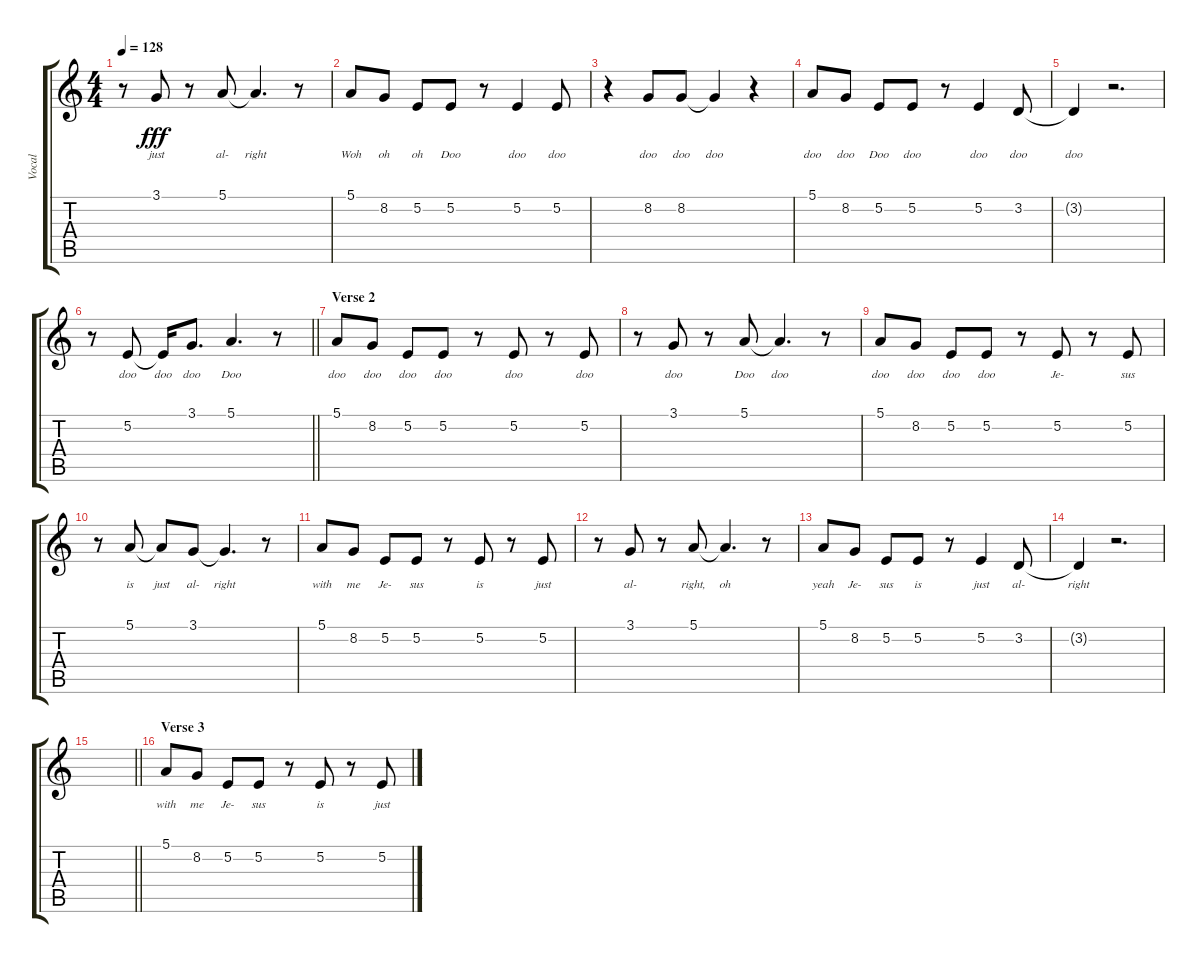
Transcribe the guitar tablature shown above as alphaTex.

\track ("Vocal" "Vocal") {instrument voiceoohs}
\staff {score tabs}
\tuning (E4 B3 G3 D3 A2 E2) {hide}
\ts (4 4)
\tempo 128
\clef g2
\ks c
r.8{dy fff} 3.1.8{lyrics (0 "just") lyrics (1 "") lyrics (2 "") lyrics (3 "") lyrics (4 "")} r.8 5.1.8{lyrics (0 "al-") lyrics (1 "") lyrics (2 "") lyrics (3 "") lyrics (4 "")} 5.1{t}.4{d lyrics (0 "right") lyrics (1 "") lyrics (2 "") lyrics (3 "") lyrics (4 "")} r.8 |
5.1.8{lyrics (0 "Woh") lyrics (1 "") lyrics (2 "") lyrics (3 "") lyrics (4 "")} 8.2.8{lyrics (0 "oh") lyrics (1 "") lyrics (2 "") lyrics (3 "") lyrics (4 "")} 5.2.8{lyrics (0 "oh") lyrics (1 "") lyrics (2 "") lyrics (3 "") lyrics (4 "")} 5.2.8{lyrics (0 "Doo") lyrics (1 "") lyrics (2 "") lyrics (3 "") lyrics (4 "")} r.8 5.2.4{lyrics (0 "doo") lyrics (1 "") lyrics (2 "") lyrics (3 "") lyrics (4 "")} 5.2.8{lyrics (0 "doo") lyrics (1 "") lyrics (2 "") lyrics (3 "") lyrics (4 "")} |
r.4 8.2.8{lyrics (0 "doo") lyrics (1 "") lyrics (2 "") lyrics (3 "") lyrics (4 "")} 8.2.8{lyrics (0 "doo") lyrics (1 "") lyrics (2 "") lyrics (3 "") lyrics (4 "")} 8.2{t}.4{lyrics (0 "doo") lyrics (1 "") lyrics (2 "") lyrics (3 "") lyrics (4 "")} r.4 |
5.1.8{lyrics (0 "doo") lyrics (1 "") lyrics (2 "") lyrics (3 "") lyrics (4 "")} 8.2.8{lyrics (0 "doo") lyrics (1 "") lyrics (2 "") lyrics (3 "") lyrics (4 "")} 5.2.8{lyrics (0 "Doo") lyrics (1 "") lyrics (2 "") lyrics (3 "") lyrics (4 "")} 5.2.8{lyrics (0 "doo") lyrics (1 "") lyrics (2 "") lyrics (3 "") lyrics (4 "")} r.8 5.2.4{lyrics (0 "doo") lyrics (1 "") lyrics (2 "") lyrics (3 "") lyrics (4 "")} 3.2.8{lyrics (0 "doo") lyrics (1 "") lyrics (2 "") lyrics (3 "") lyrics (4 "")} |
3.2{t}.4{lyrics (0 "doo") lyrics (1 "") lyrics (2 "") lyrics (3 "") lyrics (4 "")} r.2{d} |
\barLineRight lightlight
r.8 5.2.8{lyrics (0 "doo") lyrics (1 "") lyrics (2 "") lyrics (3 "") lyrics (4 "")} 5.2{t}.16{lyrics (0 "doo") lyrics (1 "") lyrics (2 "") lyrics (3 "") lyrics (4 "")} 3.1.8{d lyrics (0 "doo") lyrics (1 "") lyrics (2 "") lyrics (3 "") lyrics (4 "")} 5.1.4{d lyrics (0 "Doo") lyrics (1 "") lyrics (2 "") lyrics (3 "") lyrics (4 "")} r.8 |
\section ("" "Verse 2")
5.1.8{lyrics (0 "doo") lyrics (1 "") lyrics (2 "") lyrics (3 "") lyrics (4 "")} 8.2.8{lyrics (0 "doo") lyrics (1 "") lyrics (2 "") lyrics (3 "") lyrics (4 "")} 5.2.8{lyrics (0 "doo") lyrics (1 "") lyrics (2 "") lyrics (3 "") lyrics (4 "")} 5.2.8{lyrics (0 "doo") lyrics (1 "") lyrics (2 "") lyrics (3 "") lyrics (4 "")} r.8 5.2.8{lyrics (0 "doo") lyrics (1 "") lyrics (2 "") lyrics (3 "") lyrics (4 "")} r.8 5.2.8{lyrics (0 "doo") lyrics (1 "") lyrics (2 "") lyrics (3 "") lyrics (4 "")} |
r.8 3.1.8{lyrics (0 "doo") lyrics (1 "") lyrics (2 "") lyrics (3 "") lyrics (4 "")} r.8 5.1.8{lyrics (0 "Doo") lyrics (1 "") lyrics (2 "") lyrics (3 "") lyrics (4 "")} 5.1{t}.4{d lyrics (0 "doo") lyrics (1 "") lyrics (2 "") lyrics (3 "") lyrics (4 "")} r.8 |
5.1.8{lyrics (0 "doo") lyrics (1 "") lyrics (2 "") lyrics (3 "") lyrics (4 "")} 8.2.8{lyrics (0 "doo") lyrics (1 "") lyrics (2 "") lyrics (3 "") lyrics (4 "")} 5.2.8{lyrics (0 "doo") lyrics (1 "") lyrics (2 "") lyrics (3 "") lyrics (4 "")} 5.2.8{lyrics (0 "doo") lyrics (1 "") lyrics (2 "") lyrics (3 "") lyrics (4 "")} r.8 5.2.8{lyrics (0 "Je-") lyrics (1 "") lyrics (2 "") lyrics (3 "") lyrics (4 "")} r.8 5.2.8{lyrics (0 "sus") lyrics (1 "") lyrics (2 "") lyrics (3 "") lyrics (4 "")} |
r.8 5.1.8{lyrics (0 "is") lyrics (1 "") lyrics (2 "") lyrics (3 "") lyrics (4 "")} 5.1{t}.8{lyrics (0 "just") lyrics (1 "") lyrics (2 "") lyrics (3 "") lyrics (4 "")} 3.1.8{lyrics (0 "al-") lyrics (1 "") lyrics (2 "") lyrics (3 "") lyrics (4 "")} 3.1{t}.4{d lyrics (0 "right") lyrics (1 "") lyrics (2 "") lyrics (3 "") lyrics (4 "")} r.8 |
5.1.8{lyrics (0 "with") lyrics (1 "") lyrics (2 "") lyrics (3 "") lyrics (4 "")} 8.2.8{lyrics (0 "me") lyrics (1 "") lyrics (2 "") lyrics (3 "") lyrics (4 "")} 5.2.8{lyrics (0 "Je-") lyrics (1 "") lyrics (2 "") lyrics (3 "") lyrics (4 "")} 5.2.8{lyrics (0 "sus") lyrics (1 "") lyrics (2 "") lyrics (3 "") lyrics (4 "")} r.8 5.2.8{lyrics (0 "is") lyrics (1 "") lyrics (2 "") lyrics (3 "") lyrics (4 "")} r.8 5.2.8{lyrics (0 "just") lyrics (1 "") lyrics (2 "") lyrics (3 "") lyrics (4 "")} |
r.8 3.1.8{lyrics (0 "al-") lyrics (1 "") lyrics (2 "") lyrics (3 "") lyrics (4 "")} r.8 5.1.8{lyrics (0 "right,") lyrics (1 "") lyrics (2 "") lyrics (3 "") lyrics (4 "")} 5.1{t}.4{d lyrics (0 "oh") lyrics (1 "") lyrics (2 "") lyrics (3 "") lyrics (4 "")} r.8 |
5.1.8{lyrics (0 "yeah") lyrics (1 "") lyrics (2 "") lyrics (3 "") lyrics (4 "")} 8.2.8{lyrics (0 "Je-") lyrics (1 "") lyrics (2 "") lyrics (3 "") lyrics (4 "")} 5.2.8{lyrics (0 "sus") lyrics (1 "") lyrics (2 "") lyrics (3 "") lyrics (4 "")} 5.2.8{lyrics (0 "is") lyrics (1 "") lyrics (2 "") lyrics (3 "") lyrics (4 "")} r.8 5.2.4{lyrics (0 "just") lyrics (1 "") lyrics (2 "") lyrics (3 "") lyrics (4 "")} 3.2.8{lyrics (0 "al-") lyrics (1 "") lyrics (2 "") lyrics (3 "") lyrics (4 "")} |
3.2{t}.4{lyrics (0 "right") lyrics (1 "") lyrics (2 "") lyrics (3 "") lyrics (4 "")} r.2{d} |
\barLineRight lightlight
|
\section ("" "Verse 3")
5.1.8{lyrics (0 "with") lyrics (1 "") lyrics (2 "") lyrics (3 "") lyrics (4 "")} 8.2.8{lyrics (0 "me") lyrics (1 "") lyrics (2 "") lyrics (3 "") lyrics (4 "")} 5.2.8{lyrics (0 "Je-") lyrics (1 "") lyrics (2 "") lyrics (3 "") lyrics (4 "")} 5.2.8{lyrics (0 "sus") lyrics (1 "") lyrics (2 "") lyrics (3 "") lyrics (4 "")} r.8 5.2.8{lyrics (0 "is") lyrics (1 "") lyrics (2 "") lyrics (3 "") lyrics (4 "")} r.8 5.2.8{lyrics (0 "just") lyrics (1 "") lyrics (2 "") lyrics (3 "") lyrics (4 "")}
